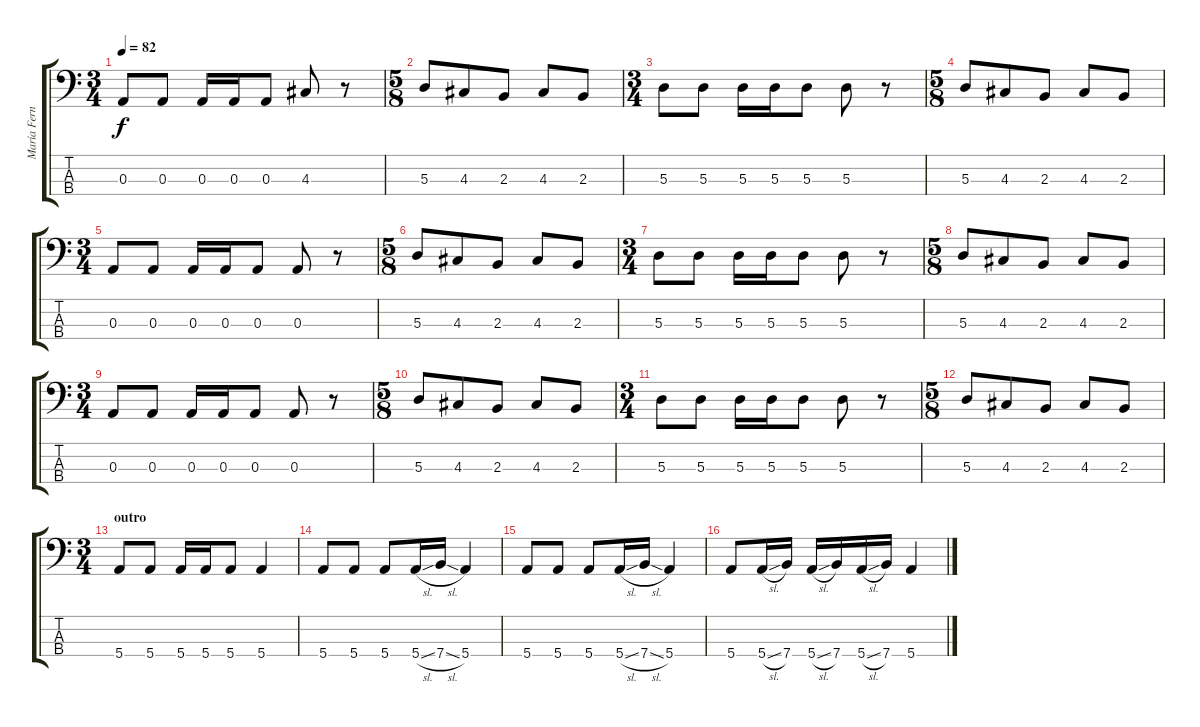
\track ("María Fernanda (bajo)" "María Fern") {instrument electricbassfinger}
\staff {score tabs}
\tuning (G2 D2 A1 E1) {hide}
\ts (3 4)
\tempo 82
\clef f4
\ks c
0.3.8{dy f} 0.3.8 0.3.16 0.3.16 0.3.8 4.3.8 r.8 |
\ts (5 8)
5.3.8 4.3.8 2.3.8 4.3.8 2.3.8 |
\ts (3 4)
5.3.8 5.3.8 5.3.16 5.3.16 5.3.8 5.3.8 r.8 |
\ts (5 8)
5.3.8 4.3.8 2.3.8 4.3.8 2.3.8 |
\ts (3 4)
0.3.8 0.3.8 0.3.16 0.3.16 0.3.8 0.3.8 r.8 |
\ts (5 8)
5.3.8 4.3.8 2.3.8 4.3.8 2.3.8 |
\ts (3 4)
5.3.8 5.3.8 5.3.16 5.3.16 5.3.8 5.3.8 r.8 |
\ts (5 8)
5.3.8 4.3.8 2.3.8 4.3.8 2.3.8 |
\ts (3 4)
0.3.8 0.3.8 0.3.16 0.3.16 0.3.8 0.3.8 r.8 |
\ts (5 8)
5.3.8 4.3.8 2.3.8 4.3.8 2.3.8 |
\ts (3 4)
5.3.8 5.3.8 5.3.16 5.3.16 5.3.8 5.3.8 r.8 |
\ts (5 8)
5.3.8 4.3.8 2.3.8 4.3.8 2.3.8 |
\ts (3 4)
\section ("" "outro")
5.4.8{volume 13} 5.4.8 5.4.16 5.4.16 5.4.8 5.4.4 |
5.4.8 5.4.8 5.4.8 5.4{sl}.16 7.4{sl}.16 5.4.4 |
5.4.8{volume 12} 5.4.8 5.4.8 5.4{sl}.16 7.4{sl}.16 5.4.4 |
5.4.8 5.4{sl}.16 7.4.16 5.4{sl}.16 7.4.16 5.4{sl}.16 7.4.16 5.4.4
